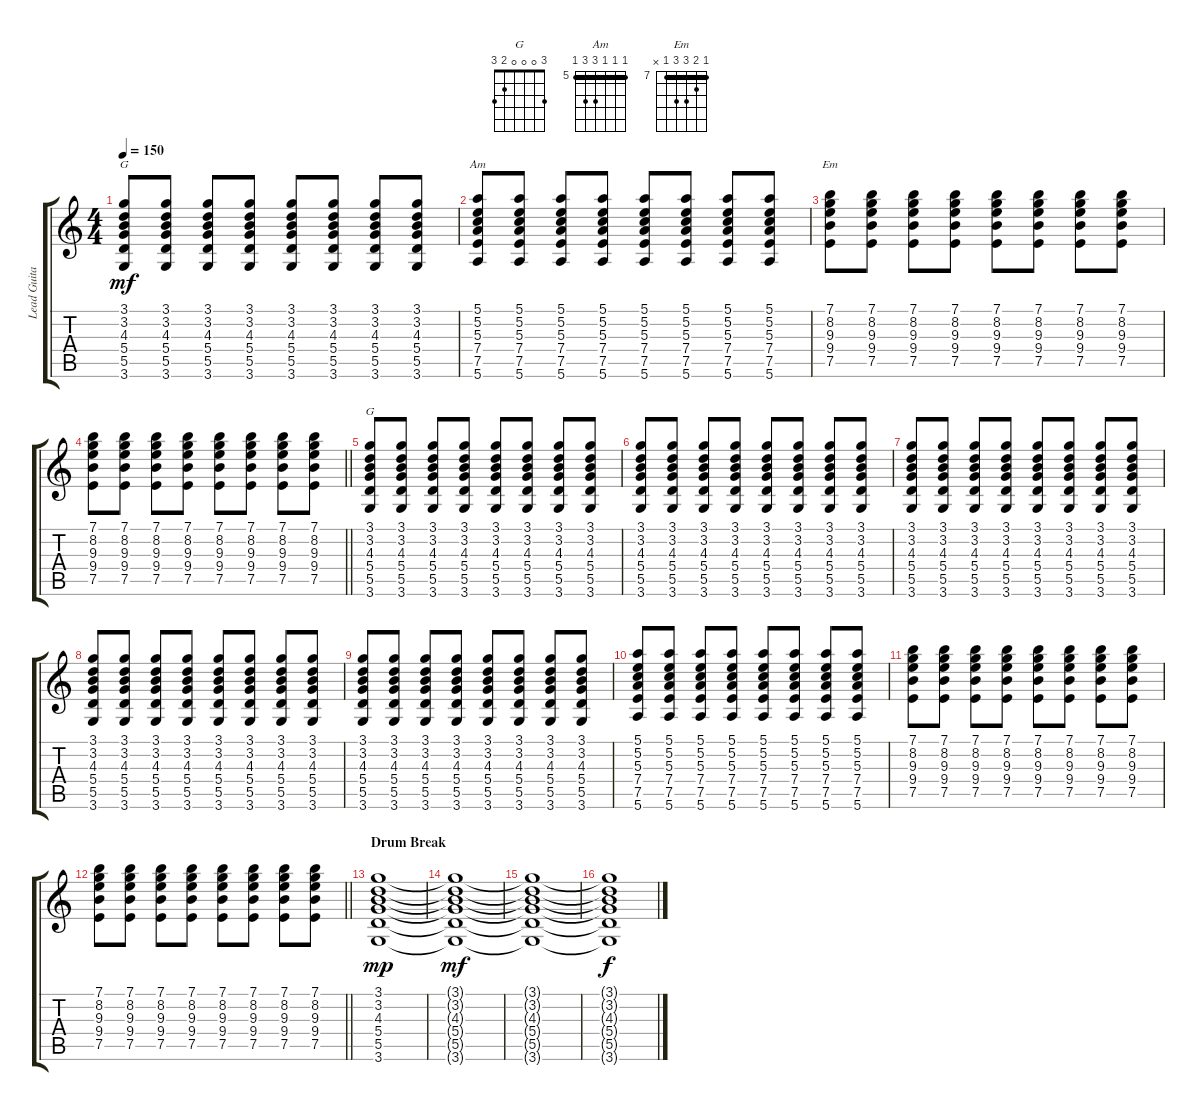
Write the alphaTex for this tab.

\track ("Lead Guitar" "Lead Guita") {instrument overdrivenguitar}
\staff {score tabs}
\tuning (E4 B3 G3 D3 A2 E2) {hide}
\chord ("G" 3 3 4 5 5 3) {barre 3}
\chord ("Am" 5 5 5 7 7 5) {firstfret 5 barre 5}
\chord ("Em" 7 8 9 9 7 x) {firstfret 7 barre 7}
\chord ("G" 3 0 0 0 2 3)
\ts (4 4)
\tempo 150
\clef g2
\ks c
(3.1 3.2 4.3 5.4 5.5 3.6).8{ch "G" dy mf} (3.1 3.2 4.3 5.4 5.5 3.6).8 (3.1 3.2 4.3 5.4 5.5 3.6).8 (3.1 3.2 4.3 5.4 5.5 3.6).8 (3.1 3.2 4.3 5.4 5.5 3.6).8 (3.1 3.2 4.3 5.4 5.5 3.6).8 (3.1 3.2 4.3 5.4 5.5 3.6).8 (3.1 3.2 4.3 5.4 5.5 3.6).8 |
(5.1 5.2 5.3 7.4 7.5 5.6).8{ch "Am"} (5.1 5.2 5.3 7.4 7.5 5.6).8 (5.1 5.2 5.3 7.4 7.5 5.6).8 (5.1 5.2 5.3 7.4 7.5 5.6).8 (5.1 5.2 5.3 7.4 7.5 5.6).8 (5.1 5.2 5.3 7.4 7.5 5.6).8 (5.1 5.2 5.3 7.4 7.5 5.6).8 (5.1 5.2 5.3 7.4 7.5 5.6).8 |
(7.1 8.2 9.3 9.4 7.5).8{ch "Em"} (7.1 8.2 9.3 9.4 7.5).8 (7.1 8.2 9.3 9.4 7.5).8 (7.1 8.2 9.3 9.4 7.5).8 (7.1 8.2 9.3 9.4 7.5).8 (7.1 8.2 9.3 9.4 7.5).8 (7.1 8.2 9.3 9.4 7.5).8 (7.1 8.2 9.3 9.4 7.5).8 |
\barLineRight lightlight
(7.1 8.2 9.3 9.4 7.5).8 (7.1 8.2 9.3 9.4 7.5).8 (7.1 8.2 9.3 9.4 7.5).8 (7.1 8.2 9.3 9.4 7.5).8 (7.1 8.2 9.3 9.4 7.5).8 (7.1 8.2 9.3 9.4 7.5).8 (7.1 8.2 9.3 9.4 7.5).8 (7.1 8.2 9.3 9.4 7.5).8 |
(3.1 3.2 4.3 5.4 5.5 3.6).8{ch "G"} (3.1 3.2 4.3 5.4 5.5 3.6).8 (3.1 3.2 4.3 5.4 5.5 3.6).8 (3.1 3.2 4.3 5.4 5.5 3.6).8 (3.1 3.2 4.3 5.4 5.5 3.6).8 (3.1 3.2 4.3 5.4 5.5 3.6).8 (3.1 3.2 4.3 5.4 5.5 3.6).8 (3.1 3.2 4.3 5.4 5.5 3.6).8 |
(3.1 3.2 4.3 5.4 5.5 3.6).8 (3.1 3.2 4.3 5.4 5.5 3.6).8 (3.1 3.2 4.3 5.4 5.5 3.6).8 (3.1 3.2 4.3 5.4 5.5 3.6).8 (3.1 3.2 4.3 5.4 5.5 3.6).8 (3.1 3.2 4.3 5.4 5.5 3.6).8 (3.1 3.2 4.3 5.4 5.5 3.6).8 (3.1 3.2 4.3 5.4 5.5 3.6).8 |
(3.1 3.2 4.3 5.4 5.5 3.6).8 (3.1 3.2 4.3 5.4 5.5 3.6).8 (3.1 3.2 4.3 5.4 5.5 3.6).8 (3.1 3.2 4.3 5.4 5.5 3.6).8 (3.1 3.2 4.3 5.4 5.5 3.6).8 (3.1 3.2 4.3 5.4 5.5 3.6).8 (3.1 3.2 4.3 5.4 5.5 3.6).8 (3.1 3.2 4.3 5.4 5.5 3.6).8 |
(3.1 3.2 4.3 5.4 5.5 3.6).8 (3.1 3.2 4.3 5.4 5.5 3.6).8 (3.1 3.2 4.3 5.4 5.5 3.6).8 (3.1 3.2 4.3 5.4 5.5 3.6).8 (3.1 3.2 4.3 5.4 5.5 3.6).8 (3.1 3.2 4.3 5.4 5.5 3.6).8 (3.1 3.2 4.3 5.4 5.5 3.6).8 (3.1 3.2 4.3 5.4 5.5 3.6).8 |
(3.1 3.2 4.3 5.4 5.5 3.6).8 (3.1 3.2 4.3 5.4 5.5 3.6).8 (3.1 3.2 4.3 5.4 5.5 3.6).8 (3.1 3.2 4.3 5.4 5.5 3.6).8 (3.1 3.2 4.3 5.4 5.5 3.6).8 (3.1 3.2 4.3 5.4 5.5 3.6).8 (3.1 3.2 4.3 5.4 5.5 3.6).8 (3.1 3.2 4.3 5.4 5.5 3.6).8 |
(5.1 5.2 5.3 7.4 7.5 5.6).8 (5.1 5.2 5.3 7.4 7.5 5.6).8 (5.1 5.2 5.3 7.4 7.5 5.6).8 (5.1 5.2 5.3 7.4 7.5 5.6).8 (5.1 5.2 5.3 7.4 7.5 5.6).8 (5.1 5.2 5.3 7.4 7.5 5.6).8 (5.1 5.2 5.3 7.4 7.5 5.6).8 (5.1 5.2 5.3 7.4 7.5 5.6).8 |
(7.1 8.2 9.3 9.4 7.5).8 (7.1 8.2 9.3 9.4 7.5).8 (7.1 8.2 9.3 9.4 7.5).8 (7.1 8.2 9.3 9.4 7.5).8 (7.1 8.2 9.3 9.4 7.5).8 (7.1 8.2 9.3 9.4 7.5).8 (7.1 8.2 9.3 9.4 7.5).8 (7.1 8.2 9.3 9.4 7.5).8 |
\barLineRight lightlight
(7.1 8.2 9.3 9.4 7.5).8 (7.1 8.2 9.3 9.4 7.5).8 (7.1 8.2 9.3 9.4 7.5).8 (7.1 8.2 9.3 9.4 7.5).8 (7.1 8.2 9.3 9.4 7.5).8 (7.1 8.2 9.3 9.4 7.5).8 (7.1 8.2 9.3 9.4 7.5).8 (7.1 8.2 9.3 9.4 7.5).8 |
\section ("" "Drum Break")
(3.1 3.2 4.3 5.4 5.5 3.6).1{dy mp volume 0} |
(3.1{t} 3.2{t} 4.3{t} 5.4{t} 5.5{t} 3.6{t}).1{dy mf} |
(3.1{t} 3.2{t} 4.3{t} 5.4{t} 5.5{t} 3.6{t}).1 |
(3.1{t} 3.2{t} 4.3{t} 5.4{t} 5.5{t} 3.6{t}).1{dy f}
